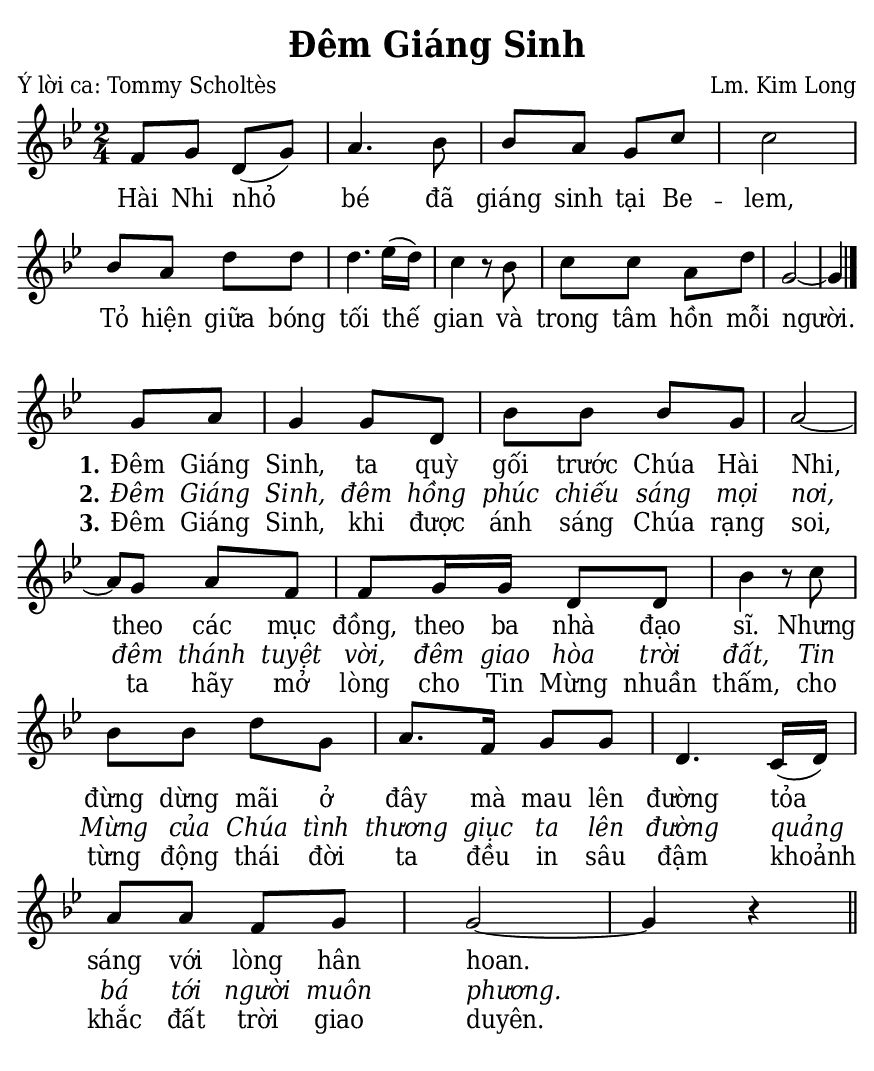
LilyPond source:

% Cài đặt chung
\version "2.24.3"
\include "english.ly"

\header {
  title = "Đêm Giáng Sinh"
  poet = "Ý lời ca: Tommy Scholtès"
  composer = "Lm. Kim Long"
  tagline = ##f
}

% Nhạc
nhacPhanMot = \relative c' {
  \key bf \major
  \time 2/4
  f8 g d (g) |
  a4. bf8 |
  bf a g c |
  c2 |
  bf8 a d d |
  d4. ef16 (d) |
  c4 r8 bf |
  c c a d |
  g,2 ~ |
  g4 \bar "|."
}

nhacPhanHai = \relative c'' {
  \key bf \major
  \time 2/4
  \partial 4 g8 a |
  g4 g8 d |
  bf' bf bf g |
  a2 ~ |
  a8 g a f |
  f g16 g d8 d |
  bf'4 r8 c |
  bf bf d g, |
  a8. f16 g8 g |
  d4. c16 (d) |
  a'8 a f g |
  g2 ~ |
  g4 r \bar "||"
}

% Lời
loiPhanMot = \lyricmode {
  Hài Nhi nhỏ bé đã giáng sinh tại Be -- lem,
  Tỏ hiện giữa bóng tối thế gian và trong tâm hồn mỗi người.
}

loiPhanHai = \lyricmode {
  <<
    {
      \set stanza = "1."
      Đêm Giáng Sinh, ta quỳ gối trước Chúa Hài Nhi,
      theo các mục đồng, theo ba nhà đạo sĩ.
      Nhưng đừng dừng mãi ở đây mà mau lên đường
      tỏa sáng với lòng hân hoan.
    }
    \new Lyrics {
	    \set associatedVoice = "beSop"
	    \set stanza = "2."
      \override Lyrics.LyricText.font-shape = #'italic
      Đêm Giáng Sinh, đêm hồng phúc chiếu sáng mọi nơi,
      đêm thánh tuyệt vời, đêm giao hòa trời đất,
      Tin Mừng của Chúa tình thương giục ta
      lên đường quảng bá tới người muôn phương.
    }
    \new Lyrics {
	    \set associatedVoice = "beSop"
	    \set stanza = "3."
      Đêm Giáng Sinh, khi được ánh sáng Chúa rạng soi,
      ta hãy mở lòng cho Tin Mừng nhuần thấm,
      cho từng động thái đời ta
      đều in sâu đậm khoảnh khắc đất trời giao duyên.
    }
  >>
}

% Dàn trang
\paper {
  #(set-paper-size "a5")
  top-margin = 3\mm
  bottom-margin = 3\mm
  left-margin = 3\mm
  right-margin = 3\mm
  indent = #0
  #(define fonts
	 (make-pango-font-tree "Deja Vu Serif Condensed"
	 		       "Deja Vu Serif Condensed"
			       "Deja Vu Serif Condensed"
			       (/ 20 20)))
  print-page-number = ##f
}

\score {
  <<
    \new Staff <<
        \clef treble
        \new Voice = beSop {
          \nhacPhanMot
        }
      \new Lyrics \lyricsto beSop \loiPhanMot
    >>
  >>
  \layout {
    \override Lyrics.LyricSpace.minimum-distance = #1.2
    \override Score.BarNumber.break-visibility = ##(#f #f #f)
    \override Score.SpacingSpanner.uniform-stretching = ##t
    ragged-last = ##f
  }
}

\score {
  <<
    \new Staff <<
        \clef treble
        \new Voice = beSop {
          \nhacPhanHai
        }
      \new Lyrics \lyricsto beSop \loiPhanHai
    >>
  >>
  \layout {
    \override Staff.TimeSignature.transparent = ##t
    \override Lyrics.LyricSpace.minimum-distance = #1.5
    \override Score.BarNumber.break-visibility = ##(#f #f #f)
    \override Score.SpacingSpanner.uniform-stretching = ##t
    ragged-last = ##f
  }
}
